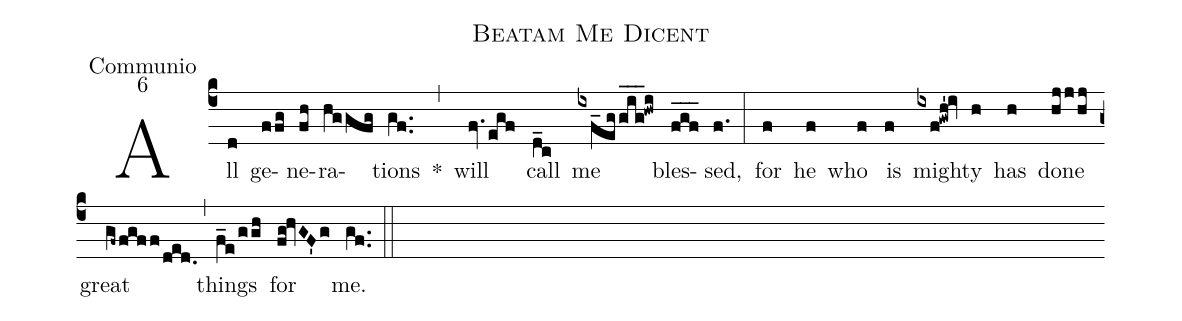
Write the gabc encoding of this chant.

name:Beatam Me Dicent;
office-part:Communio;
mode:6;
%%
(c4) All(d) ge(ffg)ne(fh)ra(hggfg)tions(gf..) *(,) will(fv.egf) call(d_c) me(ixf_egg_i_g_!hwi) bles(f_g_f_)sed,(f.) (:) for(f) he(f) who(f) is(f) might(ixf!gwh'!iv)y(h) has(h) done(hjj/hj) great(gf~fgff/ded.) (,) things(f_e/ggh) for(fg!hvGF'g) me.(gf..) (::)
